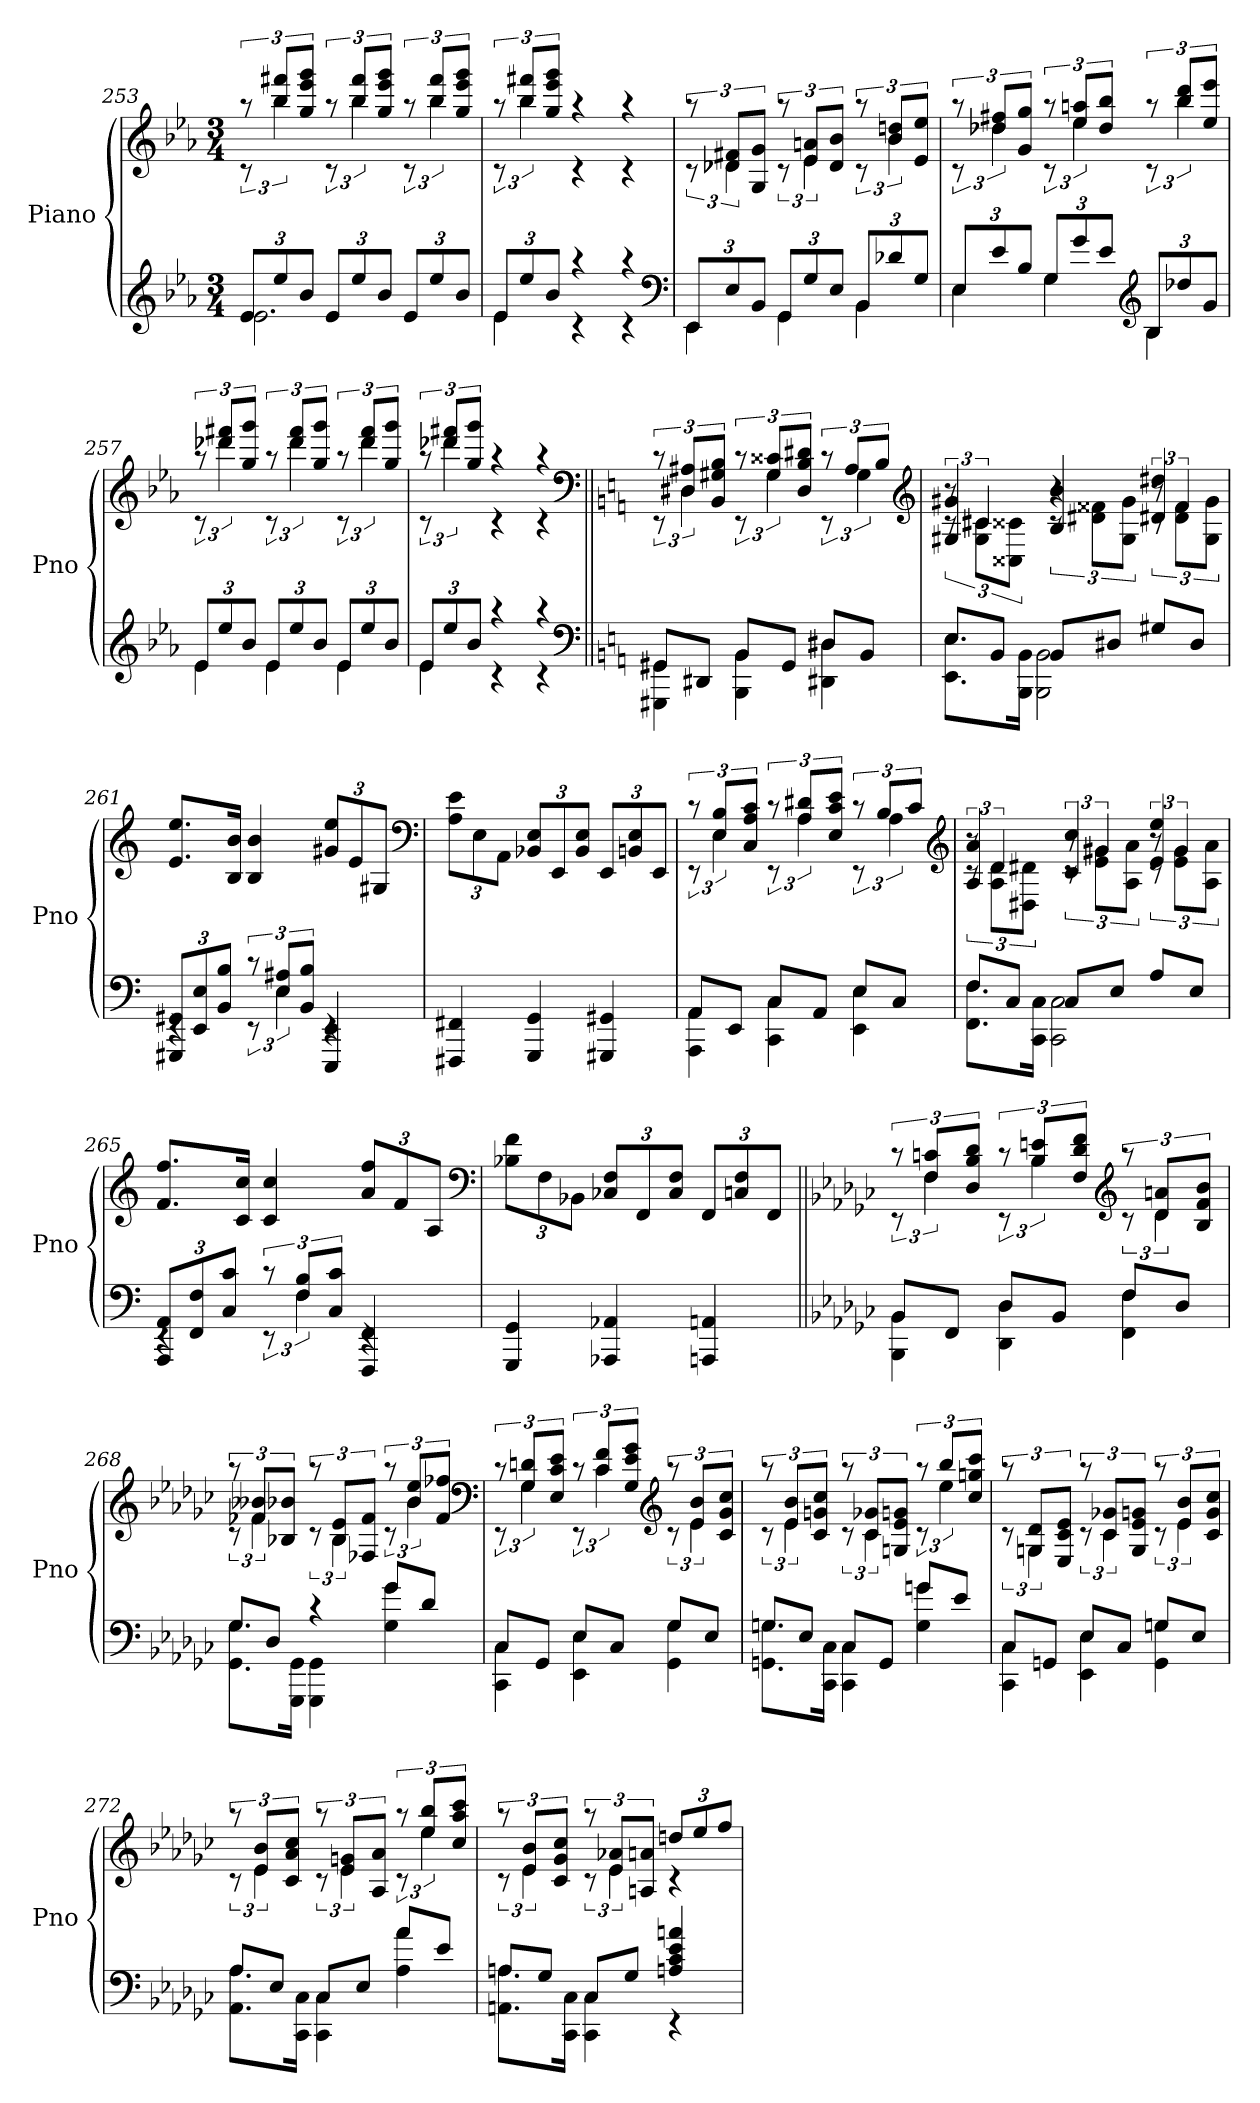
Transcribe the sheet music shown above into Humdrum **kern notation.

**kern	**kern
*part1	*part1
*staff2	*staff1
*I"Piano	*
*I'Pno	*
*clefG2	*clefG2
*k[b-e-a-]	*k[b-e-a-]
*M3/4	*M3/4
=253	=253
*^	*^
12e-L	2.e-	12raa	12rc
12ee-	.	12bb- 12fff#XL	6bb-
12b-J	.	12gg 12eee- 12gggJ	.
12e-L	.	12raa	12rc
12ee-	.	12bb- 12fff#L	6bb-
12b-J	.	12gg 12eee- 12gggJ	.
12e-L	.	12raa	12rc
12ee-	.	12bb- 12fff#L	6bb-
12b-J	.	12gg 12eee- 12gggJ	.
=254	=254	=254	=254
12e-L	4e-	12raa	12rc
12ee-	.	12bb- 12fff#XL	6bb-
12b-J	.	12gg 12eee- 12gggJ	.
4raa	4rc	4raa	4rc
4raa	4rc	4raa	4rc
*clefF4	*	*	*
=255	=255	=255	=255
12EE-L	4EE-	12raa	12rc
12E-	.	12d-X 12f#XL	6d-X
12BB-J	.	12G 12gJ	.
12GGL	4GG	12raa	12rc
12G	.	12e- 12anL	6e-
12E-J	.	12d- 12b-J	.
12BB-L	4BB-	12raa	12rc
12d-X	.	12b- 12ddnL	6b-
12GJ	.	12e- 12ee-J	.
=256	=256	=256	=256
12E-L	4E-	12raa	12rc
12e-	.	12dd-X 12ff#XL	6dd-X
12B-J	.	12g 12ggJ	.
12GL	4G	12raa	12rc
12g	.	12ee- 12aanL	6ee-
12e-J	.	12dd- 12bb-J	.
*clefG2	*	*	*
12B-L	4B-	12raa	12rc
12dd-X	.	12bb- 12dddL	6bb-
12gJ	.	12ee- 12eee-J	.
=257	=257	=257	=257
12e-L	4e-	12raa	12rc
12ee-	.	12ddd-X 12fff#XL	6ddd-X
12b-J	.	12gg 12gggJ	.
12e-L	4e-	12raa	12rc
12ee-	.	12ddd- 12fff#L	6ddd-
12b-J	.	12gg 12gggJ	.
12e-L	4e-	12raa	12rc
12ee-	.	12ddd- 12fff#L	6ddd-
12b-J	.	12gg 12gggJ	.
=258	=258	=258	=258
12e-L	4e-	12raa	12rc
12ee-	.	12ddd-X 12fff#XL	6ddd-X
12b-J	.	12gg 12gggJ	.
4raa	4rc	4raa	4rc
4raa	4rc	4raa	4rc
*clefF4	*	*clefF4	*
=259||	=259||	=259||	=259||
*k[]	*	*k[]	*
8GG#XL	4GGG#X 4GG#X	12rc	12rEE
.	.	12D#X 12A#XL	6D#X
8DD#XJ	.	.	.
.	.	12BB 12G#X 12BJ	.
8BBL	4BBB 4BB	12rc	12rEE
.	.	12G# 12c##XL	6G#
8GG#J	.	.	.
.	.	12D# 12B 12d#XJ	.
8D#XL	4DD#X 4D#X	12rc	12rEE
.	.	12A#L	6G#
8BBJ	.	.	.
.	.	12BJ	.
*	*	*v	*v
*	*	*clefG2
=260	=260	=260
*	*	*^
*	*	*	*^
8EL	8.EE 8.EL	4G#X 4g#X	12rc	12r
.	.	.	12G# 12c#XL	6c#X/
8BBJ	.	.	.	.
.	.	.	12C##X 12c##XJ	.
.	16BBB 16BBJk	.	.	.
8BBL	2BBB 2BB	4B 4b	12rc	4r
.	.	.	12d#X 12f##XL	.
8D#XJ	.	.	.	.
.	.	.	12G# 12g#J	.
8G#XL	.	4d#X 4dd#X	12rc	12r
.	.	.	12d# 12f##L	6f##/
8D#J	.	.	.	.
.	.	.	12G# 12g#J	.
*	*	*v	*v	*v
=261	=261	=261
12GGG#X 12GG#XL	4rEE	8.e 8.eeL
12EE 12E	.	.
12BB 12BJ	.	.
.	.	16B 16bJk
12rc	12rEE	4B 4b
12E 12A#XL	6E	.
12BB 12BJ	.	.
4EEE 4EE	4rEE	12g#X 12eeL
.	.	12e
.	.	12G#XJ
*v	*v	*
*	*clefF4
=262	=262
4FFF#X 4FF#X	12A 12eL
.	12E
.	12AAJ
4GGG 4GG	12BB-X 12EL
.	12EE
.	12BB- 12EJ
4GGG#X 4GG#X	12EEL
.	12BBn 12E
.	12EEJ
=263	=263
*^	*^
8AAL	4AAA 4AA	12rc	12rEE
.	.	12E 12BL	6E
8EEJ	.	.	.
.	.	12C 12A 12cJ	.
8CL	4CC 4C	12rc	12rEE
.	.	12A 12d#XL	6A
8AAJ	.	.	.
.	.	12E 12c 12eJ	.
8EL	4EE 4E	12rc	12rEE
.	.	12BL	6A
8CJ	.	.	.
.	.	12cJ	.
*	*	*v	*v
*	*	*clefG2
=264	=264	=264
*	*	*^
*	*	*	*^
8FL	8.FF 8.FL	4A 4a	12rc	12r
.	.	.	12A 12dL	6d/
8CJ	.	.	.	.
.	.	.	12D#X 12d#XJ	.
.	16CC 16CJk	.	.	.
8CL	2CC 2C	4c 4cc	12rc	12r
.	.	.	12e 12g#XL	6g#X/
8EJ	.	.	.	.
.	.	.	12A 12aJ	.
8AL	.	4e 4ee	12rc	12r
.	.	.	12e 12g#L	6g#/
8EJ	.	.	.	.
.	.	.	12A 12aJ	.
*	*	*v	*v	*v
=265	=265	=265
12AAA 12AAL	4rEE	8.f 8.ffL
12FF 12F	.	.
12C 12cJ	.	.
.	.	16c 16ccJk
12rc	12rEE	4c 4cc
12F 12BL	6F	.
12C 12cJ	.	.
4FFF 4FF	4rEE	12a 12ffL
.	.	12f
.	.	12AJ
*v	*v	*
*	*clefF4
=266	=266
4GGG 4GG	12B-X 12fL
.	12F
.	12BB-XJ
4AAA-X 4AA-X	12C-X 12FL
.	12FF
.	12C- 12FJ
4AAAn 4AAn	12FFL
.	12Cn 12F
.	12FFJ
=267||	=267||
*k[b-e-a-d-g-c-]	*k[b-e-a-d-g-c-]
*^	*^
8BB-L	4BBB- 4BB-	12rc	12rEE
.	.	12F 12cnL	6F
8FFJ	.	.	.
.	.	12D- 12B- 12d-J	.
8D-L	4DD- 4D-	12rc	12rEE
.	.	12B- 12enL	6B-
8BB-J	.	.	.
.	.	12F 12d- 12fJ	.
*	*	*clefG2	*
8FL	4FF 4F	12raa	12rc
.	.	12d- 12anL	6d-
8D-J	.	.	.
.	.	12B- 12f 12b-J	.
=268	=268	=268	=268
8G-L	8.GG- 8.G-L	12raa	12rc
.	.	12f-X 12b--XL	6f-X
8D-J	.	.	.
.	.	12B-X 12b-XJ	.
.	16GGG- 16GG-Jk	.	.
4rc	4GGG- 4GG-	12raa	12rc
.	.	12B- 12e-L	6B-
.	.	12F-X 12f-J	.
8g-L	4G- 4g-	12raa	12rc
.	.	12b- 12ee-L	6b-
8d-J	.	.	.
.	.	12f- 12ff-XJ	.
*	*	*clefF4	*
=269	=269	=269	=269
8C-L	4CC- 4C-	12rc	12rEE
.	.	12G- 12dnL	6G-
8GG-J	.	.	.
.	.	12E- 12c- 12e-J	.
8E-L	4EE- 4E-	12rc	12rEE
.	.	12c- 12fL	6c-
8C-J	.	.	.
.	.	12G- 12e- 12g-J	.
*	*	*clefG2	*
8G-L	4GG- 4G-	12raa	12rc
.	.	12e- 12b-L	6e-
8E-J	.	.	.
.	.	12c- 12g- 12cc-J	.
=270	=270	=270	=270
8GnL	8.GGn 8.GL	12raa	12rc
.	.	12e- 12b-L	6e-
8E-J	.	.	.
.	.	12c- 12gn 12cc-J	.
.	16CC- 16C-Jk	.	.
8C-L	4CC- 4C-	12raa	12rc
.	.	12c- 12g-XL	6c-
8GGJ	.	.	.
.	.	12Gn 12e- 12gnJ	.
8gnL	4G 4g	12raa	12rc
.	.	12bb-L	6ee-
8e-J	.	.	.
.	.	12cc- 12ggn 12ccc-J	.
=271	=271	=271	=271
8C-L	4CC- 4C-	12raa	12rc
.	.	12Gn 12d-L	6G
8GGnJ	.	.	.
.	.	12E- 12c- 12e-J	.
8E-L	4EE- 4E-	12raa	12rc
.	.	12c- 12g-XL	6c-
8C-J	.	.	.
.	.	12G 12e- 12gnJ	.
8GnL	4GG 4G	12raa	12rc
.	.	12e- 12b-L	6e-
8E-J	.	.	.
.	.	12c- 12g 12cc-J	.
=272	=272	=272	=272
8A-L	8.AA- 8.A-L	12raa	12rc
.	.	12e- 12b-L	6e-
8E-J	.	.	.
.	.	12c- 12a- 12cc-J	.
.	16CC- 16C-Jk	.	.
8C-L	4CC- 4C-	12raa	12rc
.	.	12e- 12gnL	6e-
8E-J	.	.	.
.	.	12A- 12a-J	.
8a-L	4A- 4a-	12raa	12rc
.	.	12ee- 12bb-L	6ee-
8e-J	.	.	.
.	.	12cc- 12aa- 12ccc-J	.
=273	=273	=273	=273
8AnL	8.AAn 8.AL	12raa	12rc
.	.	12e- 12b-L	6e-
8G-J	.	.	.
.	.	12c- 12g- 12cc-J	.
.	16CC- 16C-Jk	.	.
8C-L	4CC- 4C-	12raa	12rc
.	.	12e- 12a-XL	6e-
8G-J	.	.	.
.	.	12An 12anJ	.
4An 4c- 4e- 4an	4rEE	12ddnL	4rc
.	.	12ee-	.
.	.	12ffJ	.
*v	*v	*	*
*	*v	*v
=	=
*-	*-
